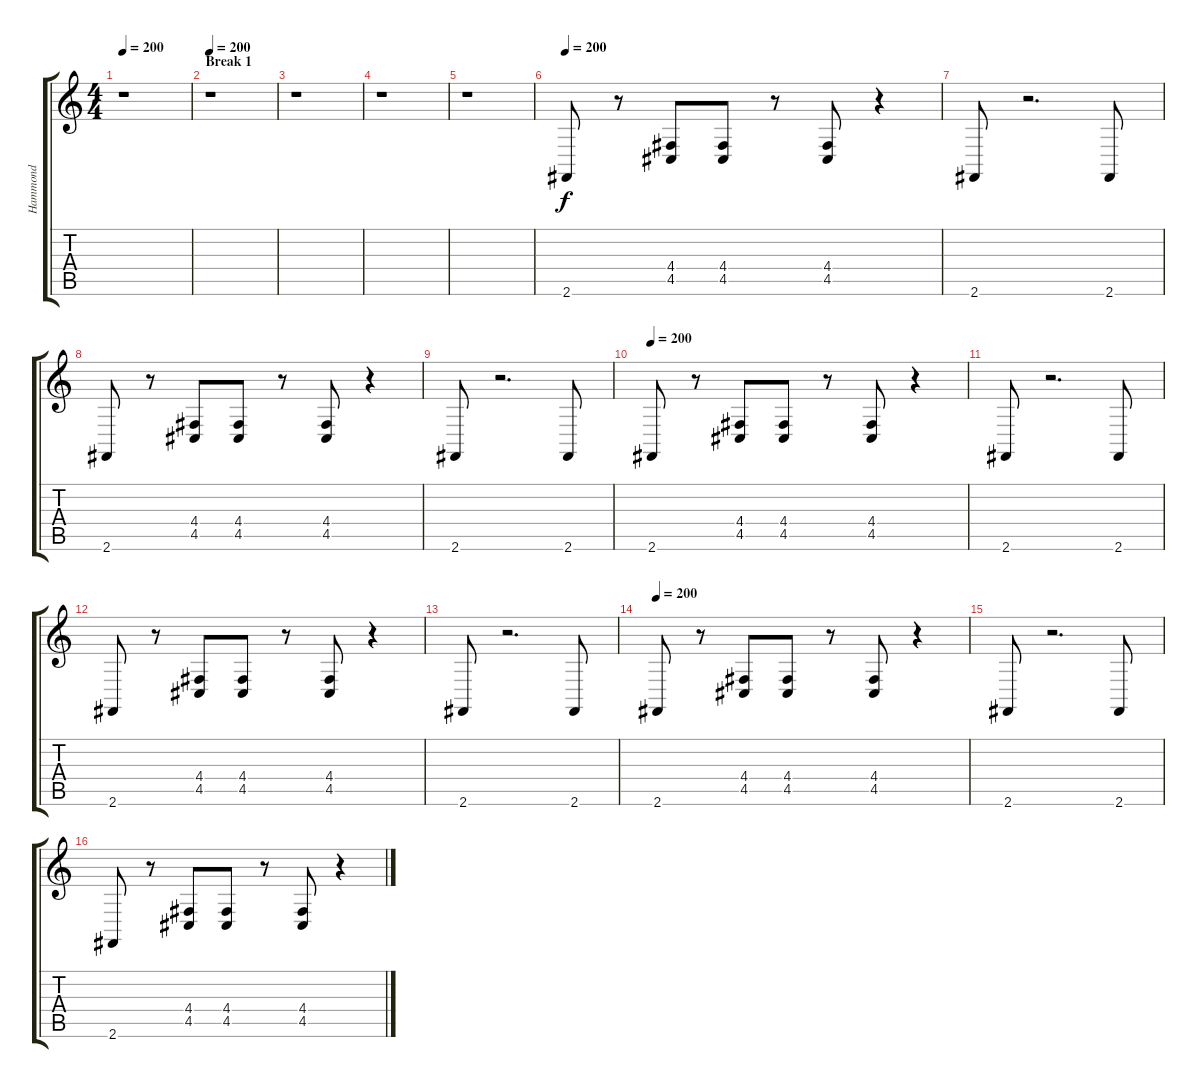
\track ("Hammond" "Hammond") {instrument drawbarorgan}
\staff {score tabs}
\tuning (E4 B3 G3 D3 A2 E2) {hide}
\ts (4 4)
\tempo 200
\clef g2
\ks c
r.1{dy f} |
\section ("" "Break 1")
\tempo 200
r.1 |
r.1 |
r.1 |
r.1 |
\tempo 200
2.6.8{volume 11} r.8 (4.4 4.5).8 (4.4 4.5).8 r.8 (4.4 4.5).8 r.4 |
2.6.8 r.2{d} 2.6.8 |
2.6.8 r.8 (4.4 4.5).8 (4.4 4.5).8 r.8 (4.4 4.5).8 r.4 |
2.6.8 r.2{d} 2.6.8 |
\tempo 200
2.6.8 r.8 (4.4 4.5).8 (4.4 4.5).8 r.8 (4.4 4.5).8 r.4 |
2.6.8 r.2{d} 2.6.8 |
2.6.8 r.8 (4.4 4.5).8 (4.4 4.5).8 r.8 (4.4 4.5).8 r.4 |
2.6.8 r.2{d} 2.6.8 |
\tempo 200
2.6.8 r.8 (4.4 4.5).8 (4.4 4.5).8 r.8 (4.4 4.5).8 r.4 |
2.6.8 r.2{d} 2.6.8 |
2.6.8 r.8 (4.4 4.5).8 (4.4 4.5).8 r.8 (4.4 4.5).8 r.4
